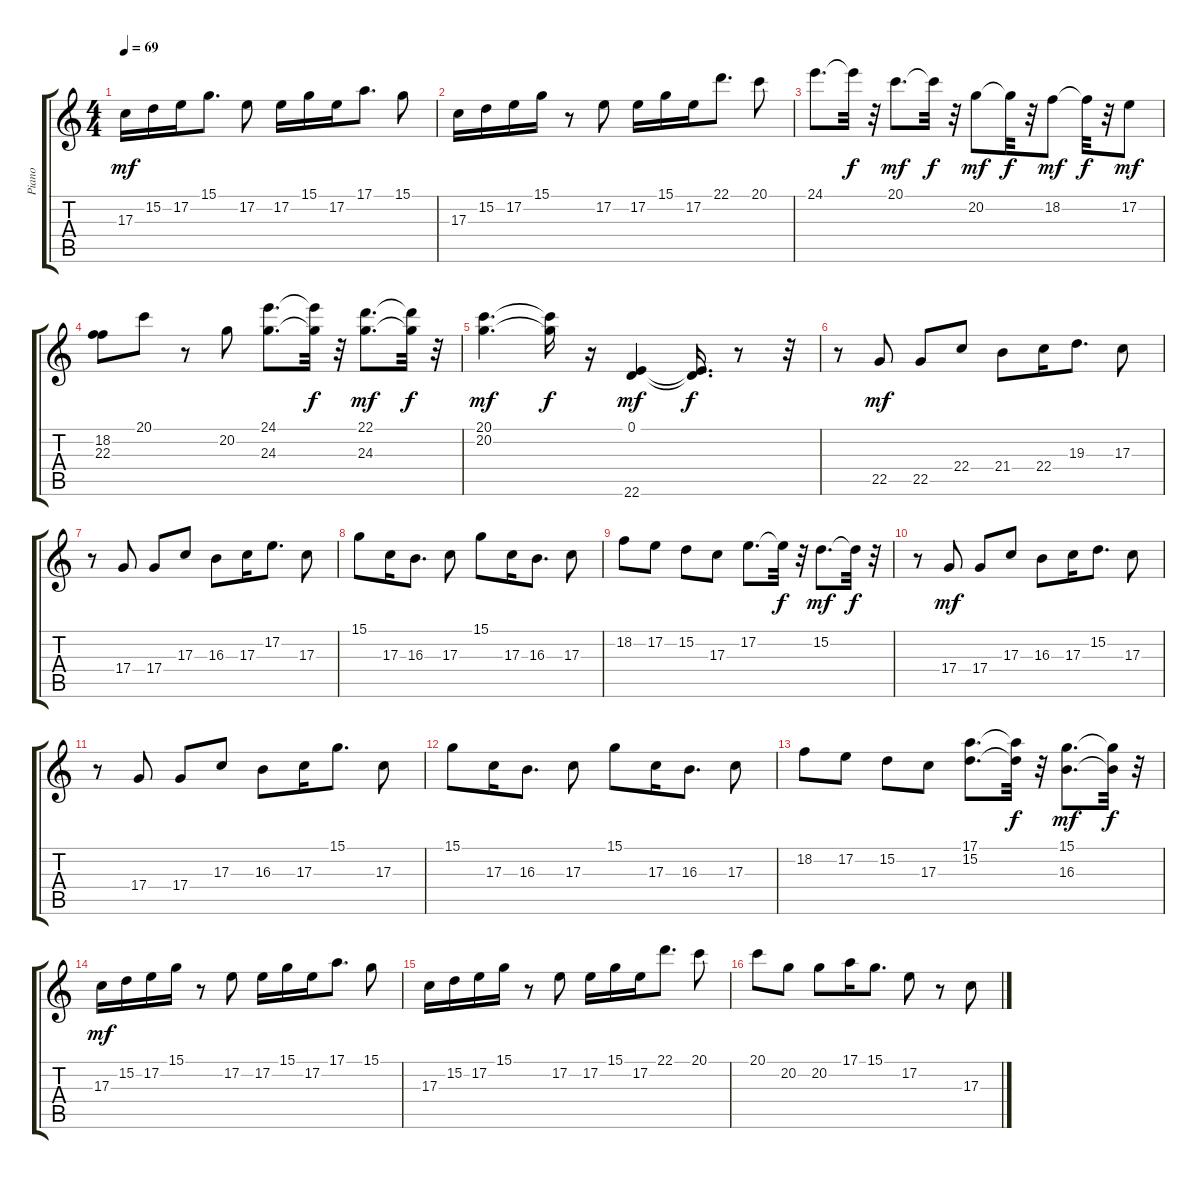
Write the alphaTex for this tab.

\track ("Piano" "Piano") {instrument acousticgrandpiano}
\staff {score tabs}
\tuning (E4 B3 G3 D3 A2 E2) {hide}
\ts (4 4)
\tempo 69
\clef g2
\ks c
17.3.16{dy mf} 15.2.16 17.2.16 15.1.8{d} 17.2.8 17.2.16 15.1.16 17.2.16 17.1.8{d} 15.1.8 |
17.3.16 15.2.16 17.2.16 15.1.16 r.8 17.2.8 17.2.16 15.1.16 17.2.16 22.1.8{d} 20.1.8 |
24.1.8{d} 24.1{t}.32{dy f} r.32 20.1.8{d dy mf} 20.1{t}.32{dy f} r.32 20.2.8{dy mf} 20.2{t}.32{dy f} r.32 18.2.8{dy mf} 18.2{t}.32{dy f} r.32 17.2.8{dy mf} |
(18.2 22.3).8 20.1.8 r.8 20.2.8 (24.1 24.3).8{d} (24.1{t} 24.3{t}).32{dy f} r.32 (22.1 24.3).8{d dy mf} (22.1{t} 24.3{t}).32{dy f} r.32 |
(20.1 20.2).4{d dy mf} (20.1{t} 20.2{t}).16{dy f} r.16 (0.1 22.6).4{dy mf} (0.1{t} 22.6{t}).16{d dy f} r.8 r.32 |
r.8 22.5.8{dy mf} 22.5.8 22.4.8 21.4.8 22.4.16 19.3.8{d} 17.3.8 |
r.8 17.4.8 17.4.8 17.3.8 16.3.8 17.3.16 17.2.8{d} 17.3.8 |
15.1.8 17.3.16 16.3.8{d} 17.3.8 15.1.8 17.3.16 16.3.8{d} 17.3.8 |
18.2.8 17.2.8 15.2.8 17.3.8 17.2.8{d} 17.2{t}.32{dy f} r.32 15.2.8{d dy mf} 15.2{t}.32{dy f} r.32 |
r.8 17.4.8{dy mf} 17.4.8 17.3.8 16.3.8 17.3.16 15.2.8{d} 17.3.8 |
r.8 17.4.8 17.4.8 17.3.8 16.3.8 17.3.16 15.1.8{d} 17.3.8 |
15.1.8 17.3.16 16.3.8{d} 17.3.8 15.1.8 17.3.16 16.3.8{d} 17.3.8 |
18.2.8 17.2.8 15.2.8 17.3.8 (17.1 15.2).8{d} (17.1{t} 15.2{t}).32{dy f} r.32 (15.1 16.3).8{d dy mf} (15.1{t} 16.3{t}).32{dy f} r.32 |
17.3.16{dy mf} 15.2.16 17.2.16 15.1.16 r.8 17.2.8 17.2.16 15.1.16 17.2.16 17.1.8{d} 15.1.8 |
17.3.16 15.2.16 17.2.16 15.1.16 r.8 17.2.8 17.2.16 15.1.16 17.2.16 22.1.8{d} 20.1.8 |
20.1.8 20.2.8 20.2.8 17.1.16 15.1.8{d} 17.2.8 r.8 17.3.8
